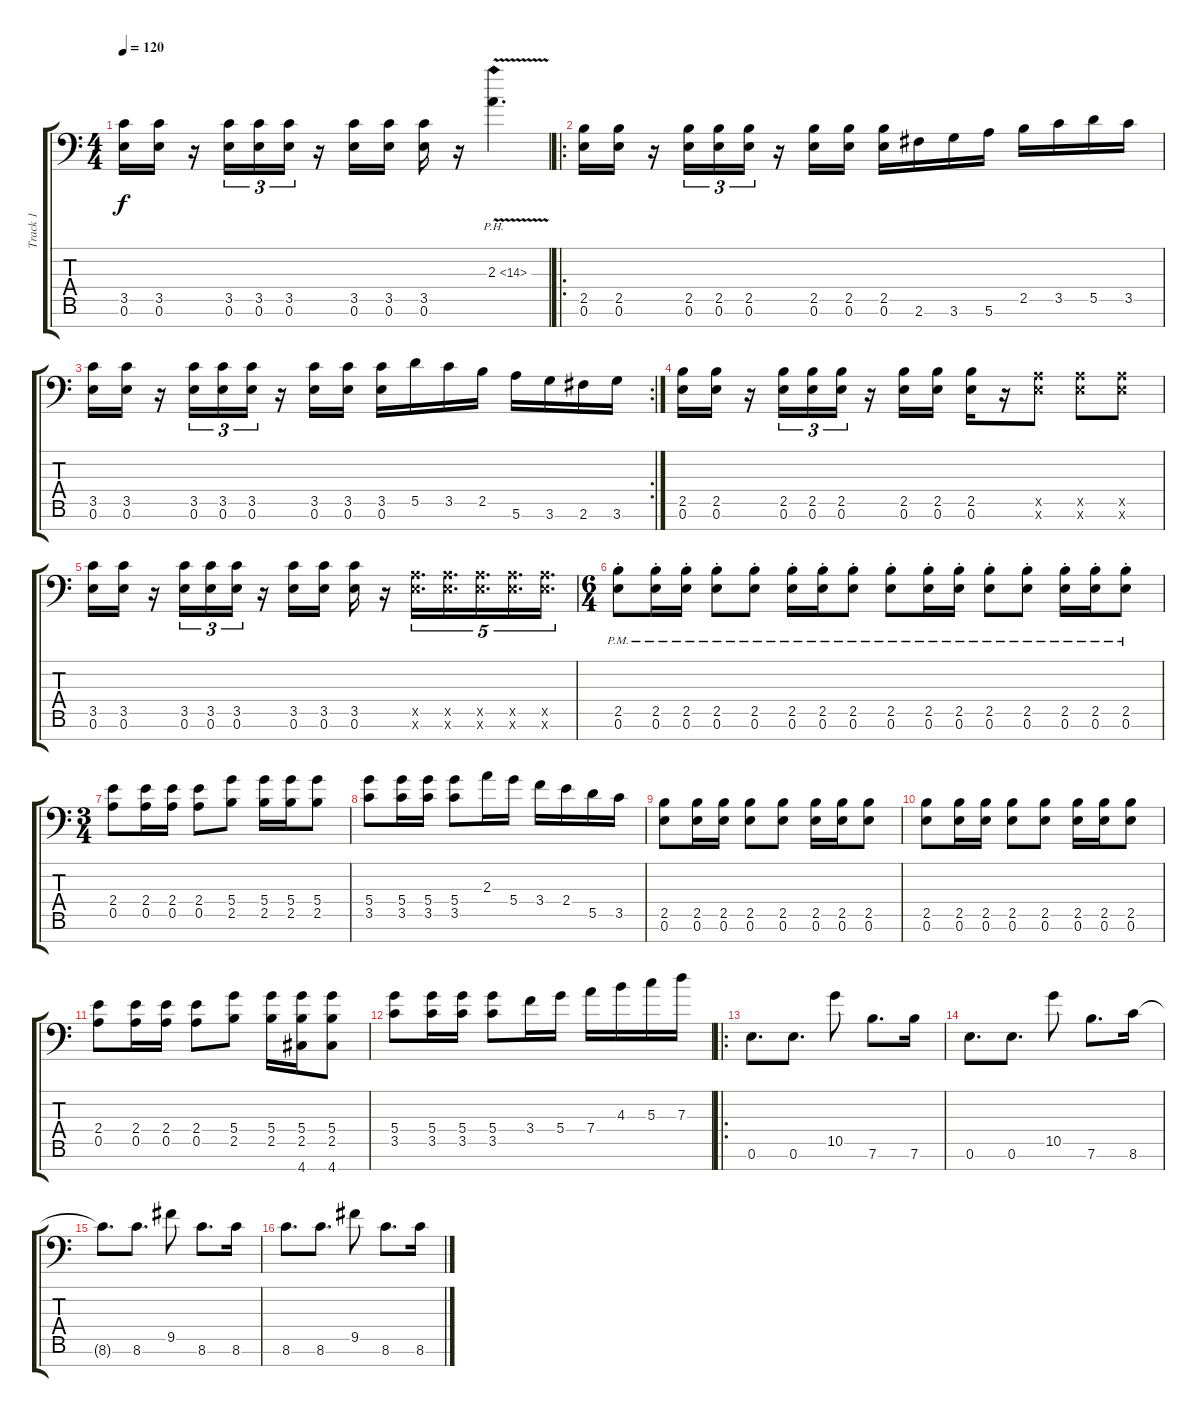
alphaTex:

\track ("Track 1" "Track 1") {instrument distortionguitar}
\staff {score tabs}
\tuning (E4 B3 G3 D3 A2 E2 A1) {hide}
\ts (4 4)
\tempo 120
\clef f4
\ks c
(3.5 0.6).16{dy f} (3.5 0.6).16 r.16 (3.5 0.6).16{tu (3 2)} (3.5 0.6).16{tu (3 2)} (3.5 0.6).16{tu (3 2)} r.16 (3.5 0.6).16 (3.5 0.6).16 (3.5 0.6).16 r.16 2.3{ph 12 v}.4{d} |
\ro
(2.5 0.6).16 (2.5 0.6).16 r.16 (2.5 0.6).16{tu (3 2)} (2.5 0.6).16{tu (3 2)} (2.5 0.6).16{tu (3 2)} r.16 (2.5 0.6).16 (2.5 0.6).16 (2.5 0.6).16 2.6.16 3.6.16 5.6.16 2.5.16 3.5.16 5.5.16 3.5.16 |
\rc 2
(3.5 0.6).16 (3.5 0.6).16 r.16 (3.5 0.6).16{tu (3 2)} (3.5 0.6).16{tu (3 2)} (3.5 0.6).16{tu (3 2)} r.16 (3.5 0.6).16 (3.5 0.6).16 (3.5 0.6).16 5.5.16 3.5.16 2.5.16 5.6.16 3.6.16 2.6.16 3.6.16 |
(2.5 0.6).16 (2.5 0.6).16 r.16 (2.5 0.6).16{tu (3 2)} (2.5 0.6).16{tu (3 2)} (2.5 0.6).16{tu (3 2)} r.16 (2.5 0.6).16 (2.5 0.6).16 (2.5 0.6).16 r.16 (0.5{x} 0.6{x}).8 (0.5{x} 0.6{x}).8 (0.5{x} 0.6{x}).8 |
(3.5 0.6).16 (3.5 0.6).16 r.16 (3.5 0.6).16{tu (3 2)} (3.5 0.6).16{tu (3 2)} (3.5 0.6).16{tu (3 2)} r.16 (3.5 0.6).16 (3.5 0.6).16 (3.5 0.6).16 r.16 (0.5{x} 0.6{x}).16{d tu (5 4)} (0.5{x} 0.6{x}).16{d tu (5 4)} (0.5{x} 0.6{x}).16{d tu (5 4)} (0.5{x} 0.6{x}).16{d tu (5 4)} (0.5{x} 0.6{x}).16{d tu (5 4)} |
\ts (6 4)
(2.5{pm st} 0.6{pm st}).8 (2.5{pm st} 0.6{pm st}).16 (2.5{pm st} 0.6{pm st}).16 (2.5{pm st} 0.6{pm st}).8 (2.5{pm st} 0.6{pm st}).8 (2.5{pm st} 0.6{pm st}).16 (2.5{pm st} 0.6{pm st}).16 (2.5{pm st} 0.6{pm st}).8 (2.5{pm st} 0.6{pm st}).8 (2.5{pm st} 0.6{pm st}).16 (2.5{pm st} 0.6{pm st}).16 (2.5{pm st} 0.6{pm st}).8 (2.5{pm st} 0.6{pm st}).8 (2.5{pm st} 0.6{pm st}).16 (2.5{pm st} 0.6{pm st}).16 (2.5{pm st} 0.6{pm st}).8 |
\ts (3 4)
(2.4 0.5).8 (2.4 0.5).16 (2.4 0.5).16 (2.4 0.5).8 (5.4 2.5).8 (5.4 2.5).16 (5.4 2.5).16 (5.4 2.5).8 |
(5.4 3.5).8 (5.4 3.5).16 (5.4 3.5).16 (5.4 3.5).8 2.3.16 5.4.16 3.4.16 2.4.16 5.5.16 3.5.16 |
(2.5 0.6).8 (2.5 0.6).16 (2.5 0.6).16 (2.5 0.6).8 (2.5 0.6).8 (2.5 0.6).16 (2.5 0.6).16 (2.5 0.6).8 |
(2.5 0.6).8 (2.5 0.6).16 (2.5 0.6).16 (2.5 0.6).8 (2.5 0.6).8 (2.5 0.6).16 (2.5 0.6).16 (2.5 0.6).8 |
(2.4 0.5).8 (2.4 0.5).16 (2.4 0.5).16 (2.4 0.5).8 (5.4 2.5).8 (5.4 2.5).16 (5.4 2.5 4.7).16 (5.4 2.5 4.7).8 |
(5.4 3.5).8 (5.4 3.5).16 (5.4 3.5).16 (5.4 3.5).8 3.4.16 5.4.16 7.4.16 4.3.16 5.3.16 7.3.16{volume 16} |
\ro
0.6.8{d} 0.6.8{d} 10.5.8 7.6.8{d} 7.6.16 |
0.6.8{d} 0.6.8{d} 10.5.8 7.6.8{d} 8.6.16 |
8.6{t}.8{d} 8.6.8{d} 9.5.8 8.6.8{d} 8.6.16 |
8.6.8{d} 8.6.8{d} 9.5.8 8.6.8{d} 8.6.16
